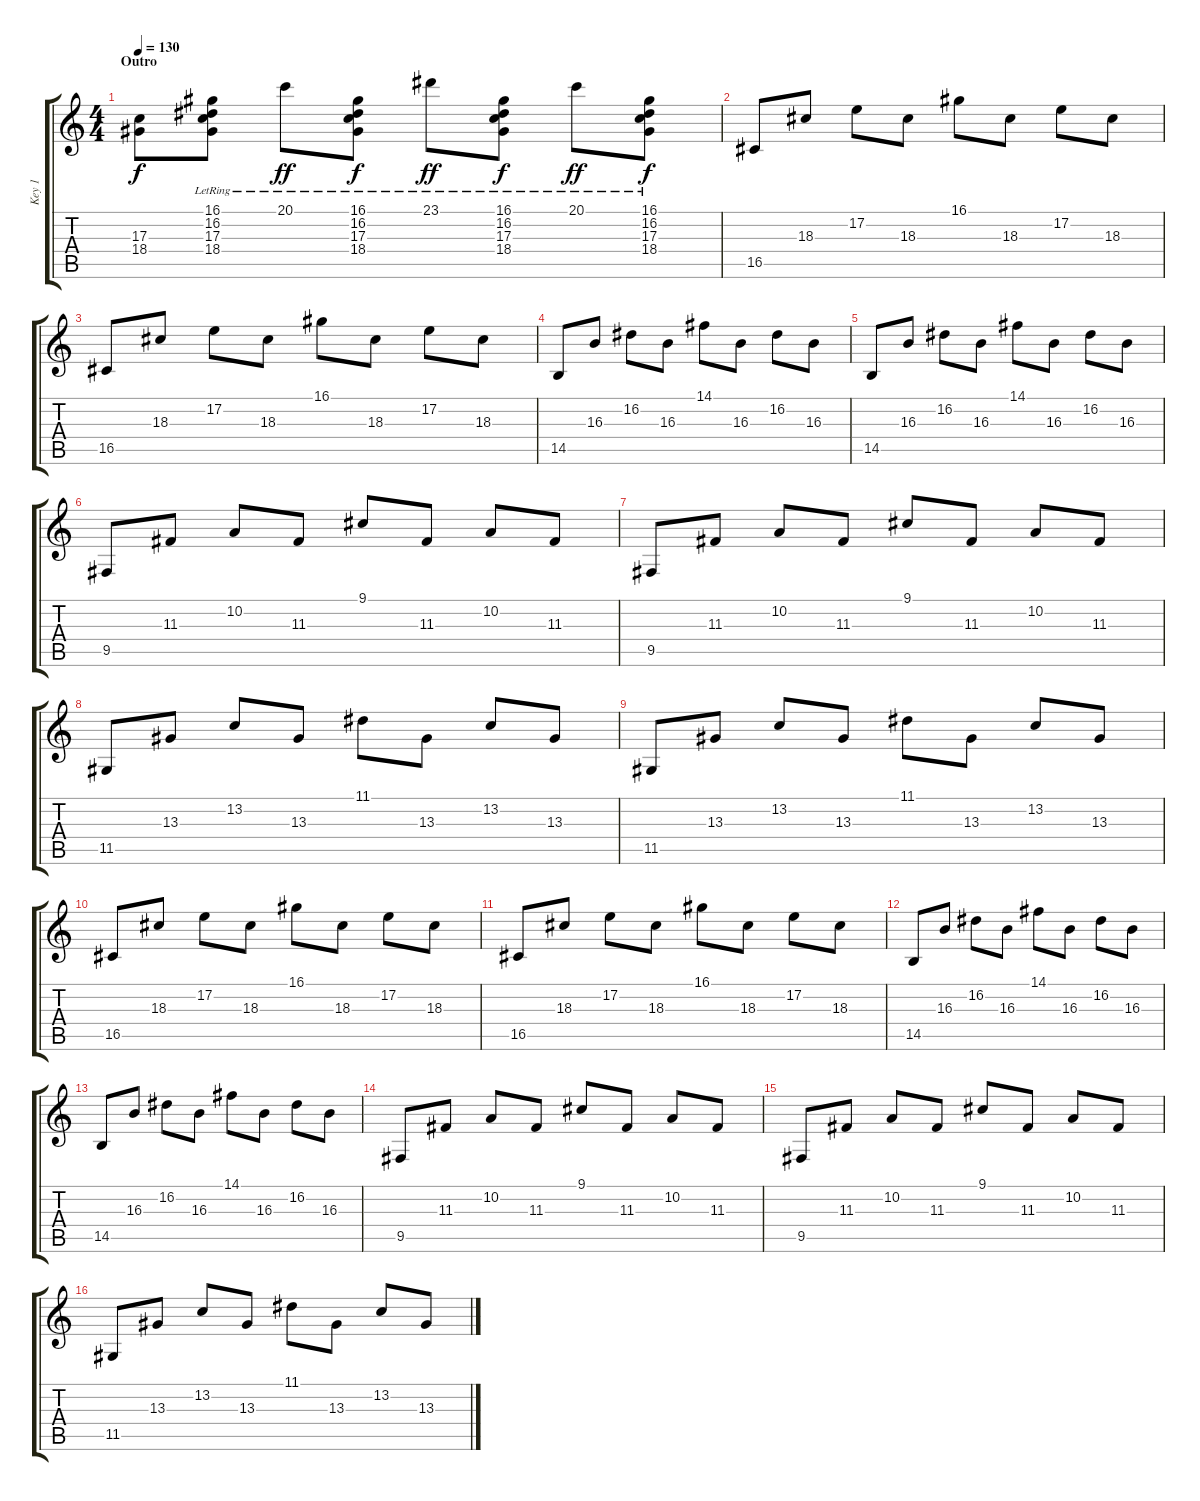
\track ("Key 1" "Key 1") {instrument acousticgrandpiano}
\staff {score tabs}
\tuning (E4 B3 G3 D3 A2 E2) {hide}
\ts (4 4)
\section ("" "Outro")
\tempo 130
\clef g2
\ks c
(17.3{t} 18.4{t}).8{dy f} (16.1{lr} 16.2{lr} 17.3{lr} 18.4{lr}).8 20.1{lr}.8{dy ff} (16.1{lr} 16.2{lr} 17.3{lr} 18.4{lr}).8{dy f} 23.1{lr}.8{dy ff} (16.1{lr} 16.2{lr} 17.3{lr} 18.4{lr}).8{dy f} 20.1{lr}.8{dy ff} (16.1{lr} 16.2{lr} 17.3{lr} 18.4{lr}).8{dy f} |
16.5.8{balance 13} 18.3.8 17.2.8 18.3.8 16.1.8 18.3.8 17.2.8 18.3.8 |
16.5.8 18.3.8 17.2.8 18.3.8 16.1.8 18.3.8 17.2.8 18.3.8 |
14.5.8 16.3.8 16.2.8 16.3.8 14.1.8 16.3.8 16.2.8 16.3.8 |
14.5.8 16.3.8 16.2.8 16.3.8 14.1.8 16.3.8 16.2.8 16.3.8 |
9.5.8 11.3.8 10.2.8 11.3.8 9.1.8 11.3.8 10.2.8 11.3.8 |
9.5.8 11.3.8 10.2.8 11.3.8 9.1.8 11.3.8 10.2.8 11.3.8 |
11.5.8 13.3.8 13.2.8 13.3.8 11.1.8 13.3.8 13.2.8 13.3.8 |
11.5.8 13.3.8 13.2.8 13.3.8 11.1.8 13.3.8 13.2.8 13.3.8 |
16.5.8 18.3.8 17.2.8 18.3.8 16.1.8 18.3.8 17.2.8 18.3.8 |
16.5.8 18.3.8 17.2.8 18.3.8 16.1.8 18.3.8 17.2.8 18.3.8 |
14.5.8 16.3.8 16.2.8 16.3.8 14.1.8 16.3.8 16.2.8 16.3.8 |
14.5.8 16.3.8 16.2.8 16.3.8 14.1.8 16.3.8 16.2.8 16.3.8 |
9.5.8 11.3.8 10.2.8 11.3.8 9.1.8 11.3.8 10.2.8 11.3.8 |
9.5.8 11.3.8 10.2.8 11.3.8 9.1.8 11.3.8 10.2.8 11.3.8 |
11.5.8 13.3.8 13.2.8 13.3.8 11.1.8 13.3.8 13.2.8 13.3.8
